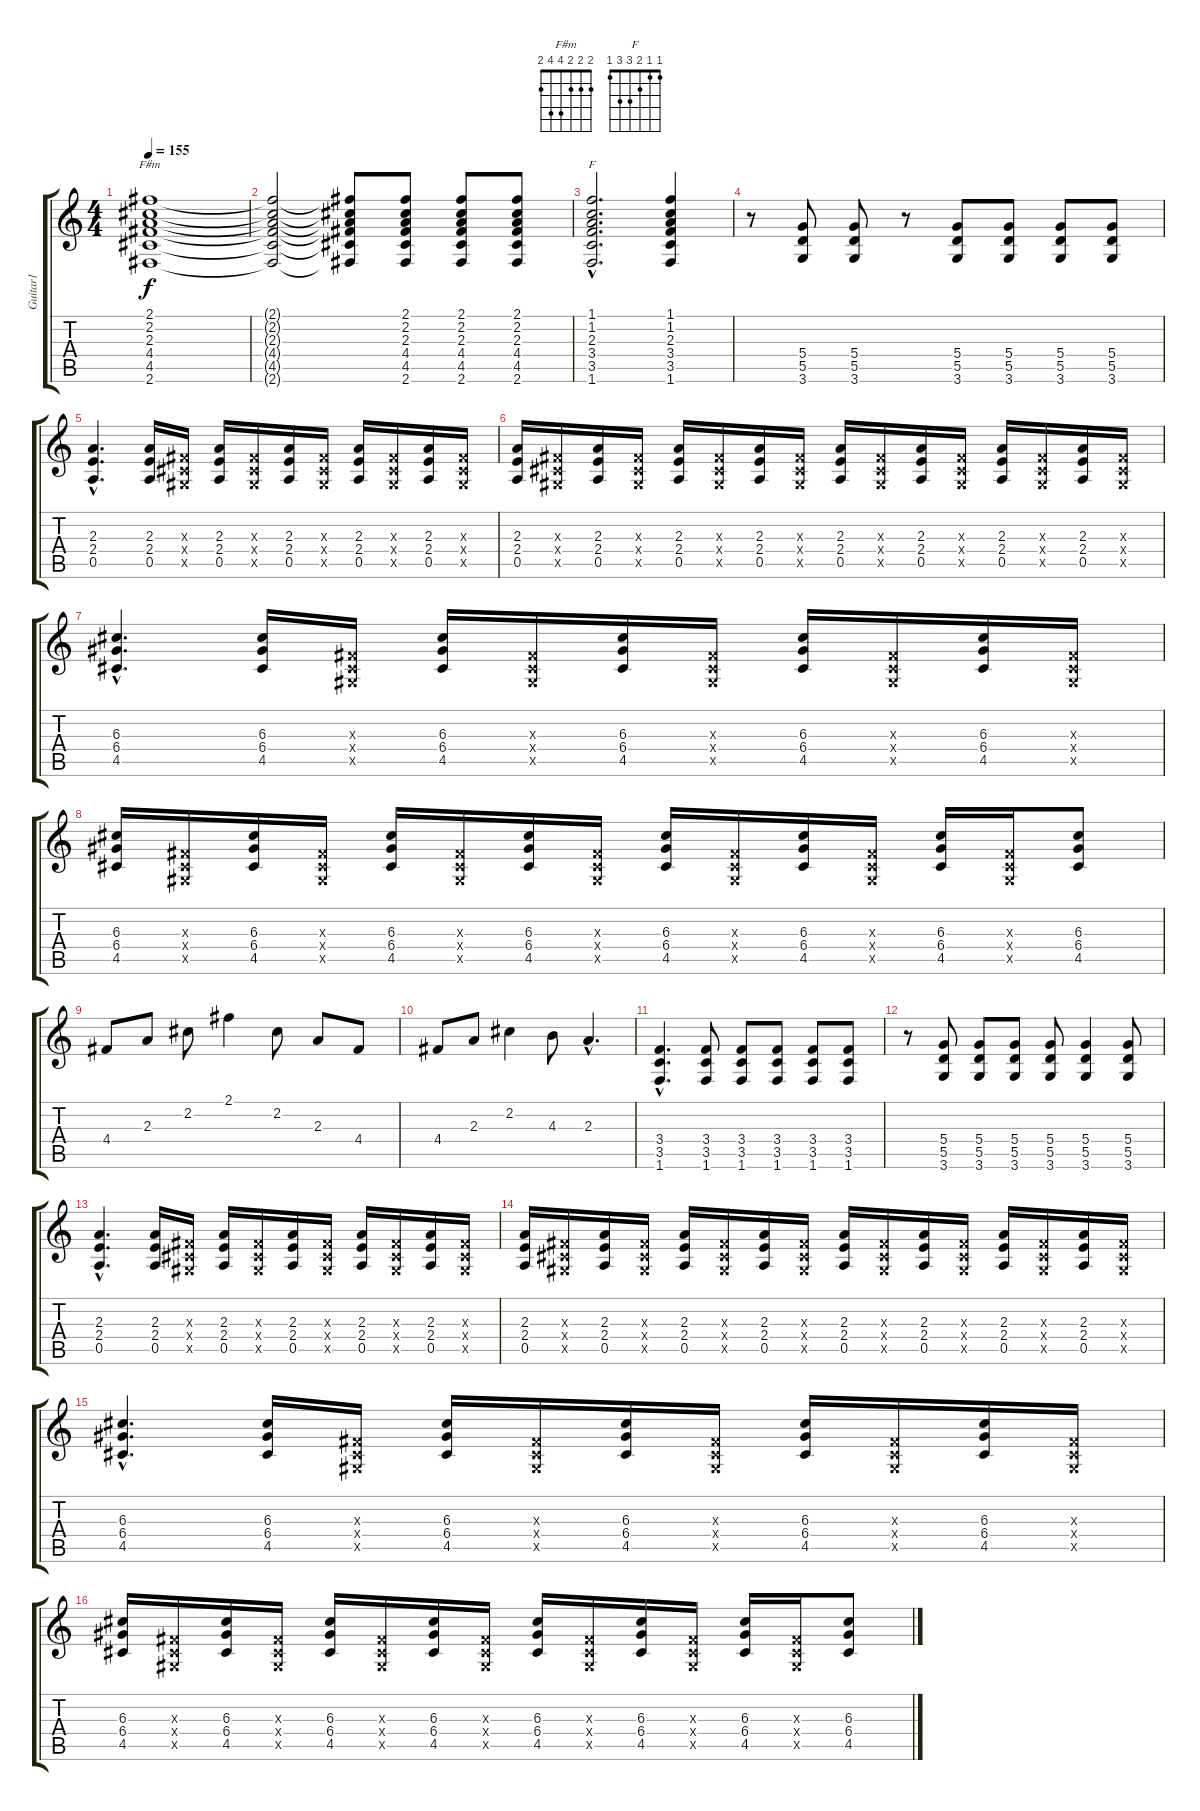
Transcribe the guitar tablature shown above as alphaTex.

\track ("Guitar1" "Guitar1") {instrument distortionguitar}
\staff {score tabs}
\tuning (E4 B3 G3 D3 A2 E2) {hide}
\chord ("F#m" 2 2 2 4 4 2)
\chord ("F" 1 1 2 3 3 1)
\ts (4 4)
\tempo 155
\clef g2
\ks c
(2.1 2.2 2.3 4.4 4.5 2.6).1{ch "F#m" dy f} |
(2.1{t} 2.2{t} 2.3{t} 4.4{t} 4.5{t} 2.6{t}).2 (2.1{t} 2.2{t} 2.3{t} 4.4{t} 4.5{t} 2.6{t}).8 (2.1 2.2 2.3 4.4 4.5 2.6).8 (2.1 2.2 2.3 4.4 4.5 2.6).8 (2.1 2.2 2.3 4.4 4.5 2.6).8 |
(1.1{hac} 1.2{hac} 2.3{hac} 3.4{hac} 3.5{hac} 1.6{hac}).2{d ch "F"} (1.1 1.2 2.3 3.4 3.5 1.6).4 |
r.8 (5.4 5.5 3.6).8 (5.4 5.5 3.6).8 r.8 (5.4 5.5 3.6).8 (5.4 5.5 3.6).8 (5.4 5.5 3.6).8 (5.4 5.5 3.6).8 |
(2.3{hac} 2.4{hac} 0.5{hac}).4{d} (2.3 2.4 0.5).16 (-1.3{x} -1.4{x} -1.5{x}).16 (2.3 2.4 0.5).16 (-1.3{x} -1.4{x} -1.5{x}).16 (2.3 2.4 0.5).16 (-1.3{x} -1.4{x} -1.5{x}).16 (2.3 2.4 0.5).16 (-1.3{x} -1.4{x} -1.5{x}).16 (2.3 2.4 0.5).16 (-1.3{x} -1.4{x} -1.5{x}).16 |
(2.3 2.4 0.5).16 (-1.3{x} -1.4{x} -1.5{x}).16 (2.3 2.4 0.5).16 (-1.3{x} -1.4{x} -1.5{x}).16 (2.3 2.4 0.5).16 (-1.3{x} -1.4{x} -1.5{x}).16 (2.3 2.4 0.5).16 (-1.3{x} -1.4{x} -1.5{x}).16 (2.3 2.4 0.5).16 (-1.3{x} -1.4{x} -1.5{x}).16 (2.3 2.4 0.5).16 (-1.3{x} -1.4{x} -1.5{x}).16 (2.3 2.4 0.5).16 (-1.3{x} -1.4{x} -1.5{x}).16 (2.3 2.4 0.5).16 (-1.3{x} -1.4{x} -1.5{x}).16 |
(6.3{hac} 6.4{hac} 4.5{hac}).4{d} (6.3 6.4 4.5).16 (-1.3{x} -1.4{x} -1.5{x}).16 (6.3 6.4 4.5).16 (-1.3{x} -1.4{x} -1.5{x}).16 (6.3 6.4 4.5).16 (-1.3{x} -1.4{x} -1.5{x}).16 (6.3 6.4 4.5).16 (-1.3{x} -1.4{x} -1.5{x}).16 (6.3 6.4 4.5).16 (-1.3{x} -1.4{x} -1.5{x}).16 |
(6.3 6.4 4.5).16 (-1.3{x} -1.4{x} -1.5{x}).16 (6.3 6.4 4.5).16 (-1.3{x} -1.4{x} -1.5{x}).16 (6.3 6.4 4.5).16 (-1.3{x} -1.4{x} -1.5{x}).16 (6.3 6.4 4.5).16 (-1.3{x} -1.4{x} -1.5{x}).16 (6.3 6.4 4.5).16 (-1.3{x} -1.4{x} -1.5{x}).16 (6.3 6.4 4.5).16 (-1.3{x} -1.4{x} -1.5{x}).16 (6.3 6.4 4.5).16 (-1.3{x} -1.4{x} -1.5{x}).16 (6.3 6.4 4.5).8 |
4.4.8 2.3.8 2.2.8 2.1.4 2.2.8 2.3.8 4.4.8 |
4.4.8 2.3.8 2.2.4 4.3.8 2.3{hac}.4{d} |
(3.4{hac} 3.5{hac} 1.6{hac}).4{d} (3.4 3.5 1.6).8 (3.4 3.5 1.6).8 (3.4 3.5 1.6).8 (3.4 3.5 1.6).8 (3.4 3.5 1.6).8 |
r.8 (5.4 5.5 3.6).8 (5.4 5.5 3.6).8 (5.4 5.5 3.6).8 (5.4 5.5 3.6).8 (5.4 5.5 3.6).4 (5.4 5.5 3.6).8 |
(2.3{hac} 2.4{hac} 0.5{hac}).4{d} (2.3 2.4 0.5).16 (-1.3{x} -1.4{x} -1.5{x}).16 (2.3 2.4 0.5).16 (-1.3{x} -1.4{x} -1.5{x}).16 (2.3 2.4 0.5).16 (-1.3{x} -1.4{x} -1.5{x}).16 (2.3 2.4 0.5).16 (-1.3{x} -1.4{x} -1.5{x}).16 (2.3 2.4 0.5).16 (-1.3{x} -1.4{x} -1.5{x}).16 |
(2.3 2.4 0.5).16 (-1.3{x} -1.4{x} -1.5{x}).16 (2.3 2.4 0.5).16 (-1.3{x} -1.4{x} -1.5{x}).16 (2.3 2.4 0.5).16 (-1.3{x} -1.4{x} -1.5{x}).16 (2.3 2.4 0.5).16 (-1.3{x} -1.4{x} -1.5{x}).16 (2.3 2.4 0.5).16 (-1.3{x} -1.4{x} -1.5{x}).16 (2.3 2.4 0.5).16 (-1.3{x} -1.4{x} -1.5{x}).16 (2.3 2.4 0.5).16 (-1.3{x} -1.4{x} -1.5{x}).16 (2.3 2.4 0.5).16 (-1.3{x} -1.4{x} -1.5{x}).16 |
(6.3{hac} 6.4{hac} 4.5{hac}).4{d} (6.3 6.4 4.5).16 (-1.3{x} -1.4{x} -1.5{x}).16 (6.3 6.4 4.5).16 (-1.3{x} -1.4{x} -1.5{x}).16 (6.3 6.4 4.5).16 (-1.3{x} -1.4{x} -1.5{x}).16 (6.3 6.4 4.5).16 (-1.3{x} -1.4{x} -1.5{x}).16 (6.3 6.4 4.5).16 (-1.3{x} -1.4{x} -1.5{x}).16 |
(6.3 6.4 4.5).16 (-1.3{x} -1.4{x} -1.5{x}).16 (6.3 6.4 4.5).16 (-1.3{x} -1.4{x} -1.5{x}).16 (6.3 6.4 4.5).16 (-1.3{x} -1.4{x} -1.5{x}).16 (6.3 6.4 4.5).16 (-1.3{x} -1.4{x} -1.5{x}).16 (6.3 6.4 4.5).16 (-1.3{x} -1.4{x} -1.5{x}).16 (6.3 6.4 4.5).16 (-1.3{x} -1.4{x} -1.5{x}).16 (6.3 6.4 4.5).16 (-1.3{x} -1.4{x} -1.5{x}).16 (6.3 6.4 4.5).8
